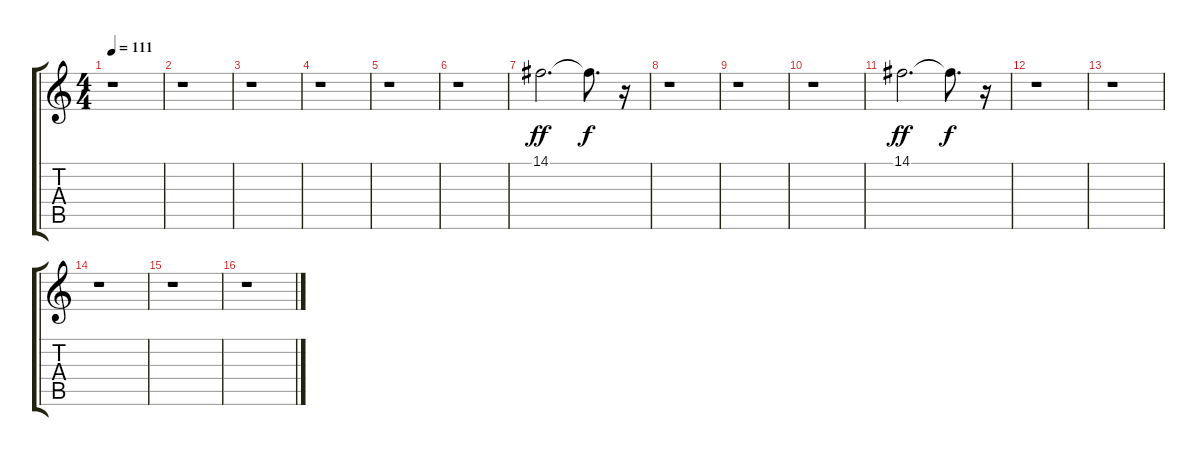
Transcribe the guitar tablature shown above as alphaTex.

\track "" {instrument synthstrings1}
\staff {score tabs}
\tuning (E4 B3 G3 D3 A2 E2) {hide}
\ts (4 4)
\tempo 111
\clef g2
\ks c
r.1{dy f} |
r.1 |
r.1 |
r.1 |
r.1 |
r.1 |
14.1.2{d dy ff} 14.1{t}.8{d dy f} r.16 |
r.1 |
r.1 |
r.1 |
14.1.2{d dy ff} 14.1{t}.8{d dy f} r.16 |
r.1 |
r.1 |
r.1 |
r.1 |
r.1
